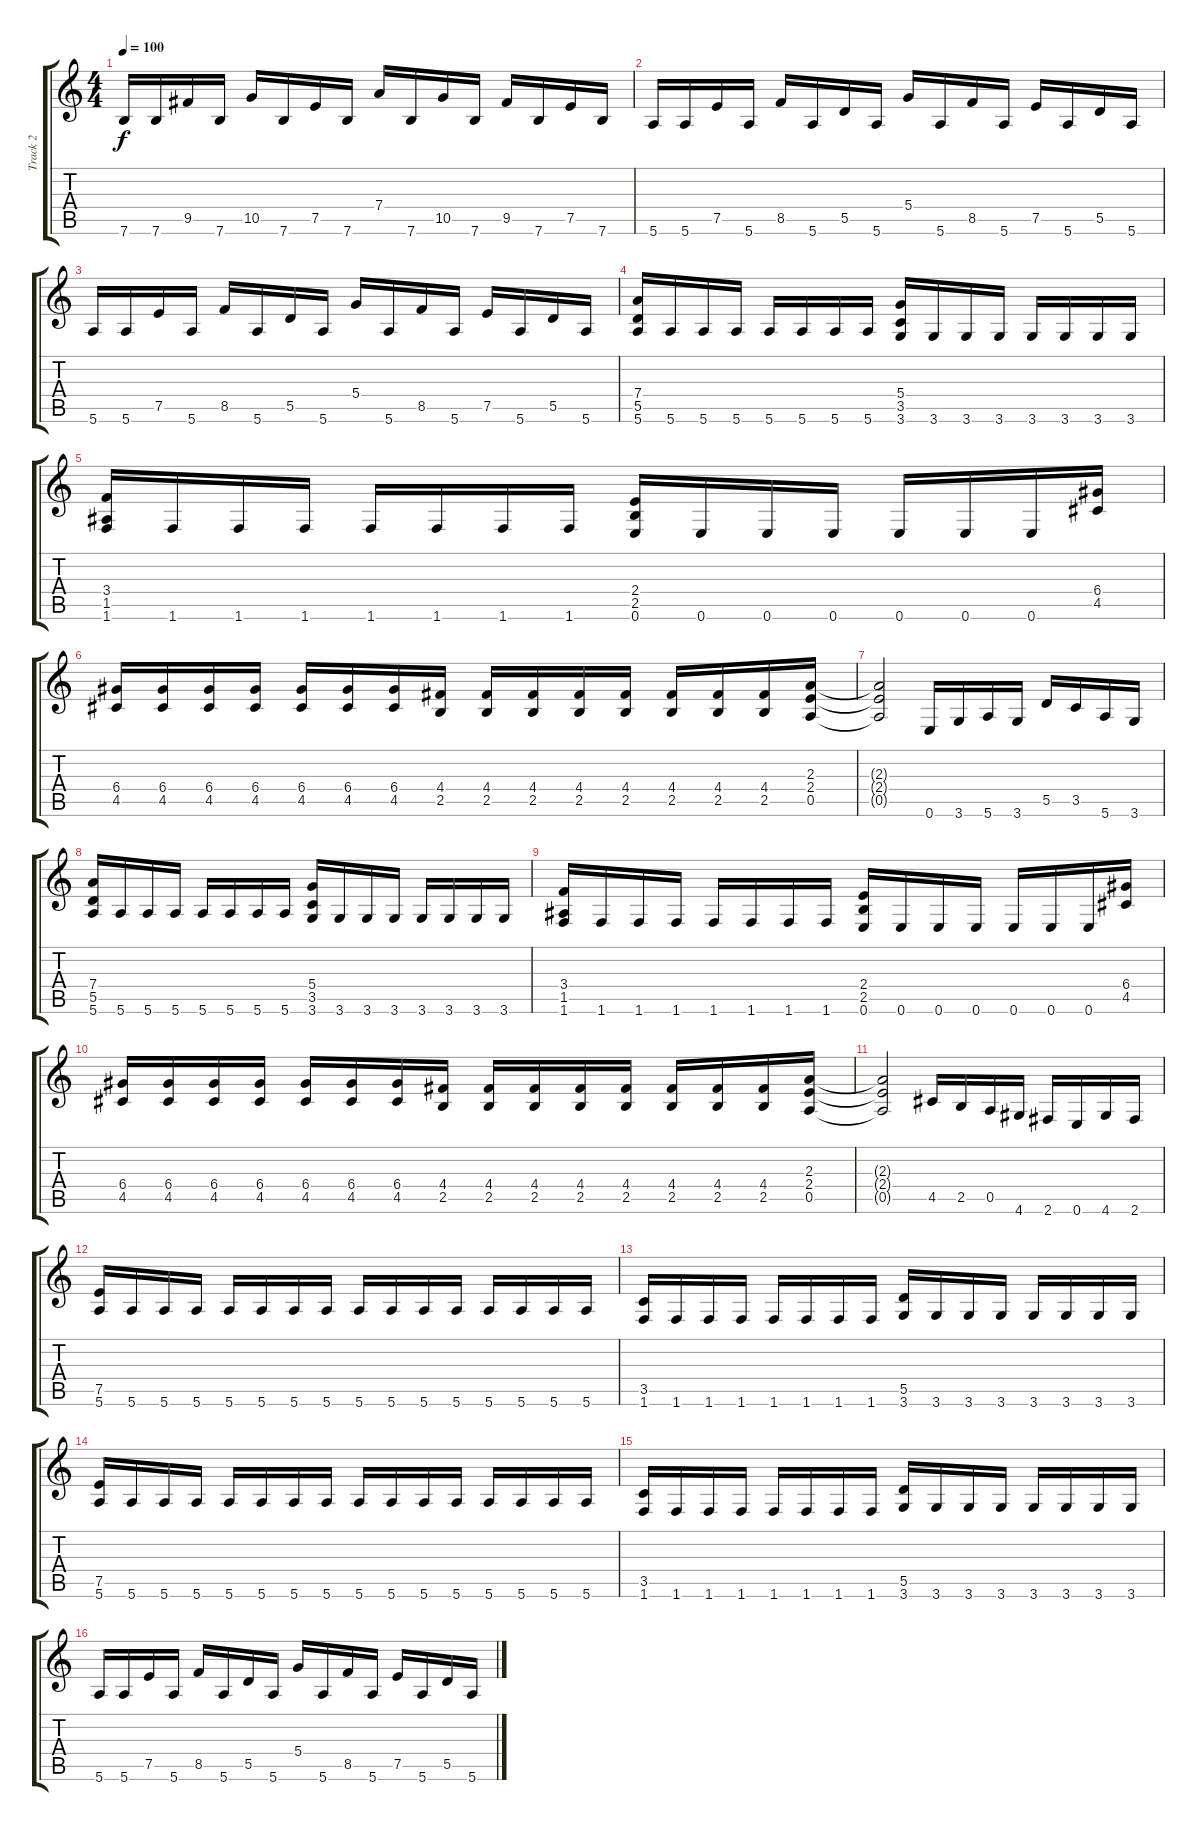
\track ("Track 2" "Track 2") {instrument overdrivenguitar}
\staff {score tabs}
\tuning (E4 B3 G3 D3 A2 E2) {hide}
\ts (4 4)
\tempo 100
\clef g2
\ks c
7.6.16{dy f} 7.6.16 9.5.16 7.6.16 10.5.16 7.6.16 7.5.16 7.6.16 7.4.16 7.6.16 10.5.16 7.6.16 9.5.16 7.6.16 7.5.16 7.6.16 |
5.6.16 5.6.16 7.5.16 5.6.16 8.5.16 5.6.16 5.5.16 5.6.16 5.4.16 5.6.16 8.5.16 5.6.16 7.5.16 5.6.16 5.5.16 5.6.16 |
5.6.16 5.6.16 7.5.16 5.6.16 8.5.16 5.6.16 5.5.16 5.6.16 5.4.16 5.6.16 8.5.16 5.6.16 7.5.16 5.6.16 5.5.16 5.6.16 |
(7.4 5.5 5.6).16 5.6.16 5.6.16 5.6.16 5.6.16 5.6.16 5.6.16 5.6.16 (5.4 3.5 3.6).16 3.6.16 3.6.16 3.6.16 3.6.16 3.6.16 3.6.16 3.6.16 |
(3.4 1.5 1.6).16 1.6.16 1.6.16 1.6.16 1.6.16 1.6.16 1.6.16 1.6.16 (2.4 2.5 0.6).16 0.6.16 0.6.16 0.6.16 0.6.16 0.6.16 0.6.16 (6.4 4.5).16 |
(6.4 4.5).16 (6.4 4.5).16 (6.4 4.5).16 (6.4 4.5).16 (6.4 4.5).16 (6.4 4.5).16 (6.4 4.5).16 (4.4 2.5).16 (4.4 2.5).16 (4.4 2.5).16 (4.4 2.5).16 (4.4 2.5).16 (4.4 2.5).16 (4.4 2.5).16 (4.4 2.5).16 (2.3 2.4 0.5).16 |
(2.3{t} 2.4{t} 0.5{t}).2 0.6.16 3.6.16 5.6.16 3.6.16 5.5.16 3.5.16 5.6.16 3.6.16 |
(7.4 5.5 5.6).16 5.6.16 5.6.16 5.6.16 5.6.16 5.6.16 5.6.16 5.6.16 (5.4 3.5 3.6).16 3.6.16 3.6.16 3.6.16 3.6.16 3.6.16 3.6.16 3.6.16 |
(3.4 1.5 1.6).16 1.6.16 1.6.16 1.6.16 1.6.16 1.6.16 1.6.16 1.6.16 (2.4 2.5 0.6).16 0.6.16 0.6.16 0.6.16 0.6.16 0.6.16 0.6.16 (6.4 4.5).16 |
(6.4 4.5).16 (6.4 4.5).16 (6.4 4.5).16 (6.4 4.5).16 (6.4 4.5).16 (6.4 4.5).16 (6.4 4.5).16 (4.4 2.5).16 (4.4 2.5).16 (4.4 2.5).16 (4.4 2.5).16 (4.4 2.5).16 (4.4 2.5).16 (4.4 2.5).16 (4.4 2.5).16 (2.3 2.4 0.5).16 |
(2.3{t} 2.4{t} 0.5{t}).2 4.5.16 2.5.16 0.5.16 4.6.16 2.6.16 0.6.16 4.6.16 2.6.16 |
(7.5 5.6).16 5.6.16 5.6.16 5.6.16 5.6.16 5.6.16 5.6.16 5.6.16 5.6.16 5.6.16 5.6.16 5.6.16 5.6.16 5.6.16 5.6.16 5.6.16 |
(3.5 1.6).16 1.6.16 1.6.16 1.6.16 1.6.16 1.6.16 1.6.16 1.6.16 (5.5 3.6).16 3.6.16 3.6.16 3.6.16 3.6.16 3.6.16 3.6.16 3.6.16 |
(7.5 5.6).16 5.6.16 5.6.16 5.6.16 5.6.16 5.6.16 5.6.16 5.6.16 5.6.16 5.6.16 5.6.16 5.6.16 5.6.16 5.6.16 5.6.16 5.6.16 |
(3.5 1.6).16 1.6.16 1.6.16 1.6.16 1.6.16 1.6.16 1.6.16 1.6.16 (5.5 3.6).16 3.6.16 3.6.16 3.6.16 3.6.16 3.6.16 3.6.16 3.6.16 |
5.6.16 5.6.16 7.5.16 5.6.16 8.5.16 5.6.16 5.5.16 5.6.16 5.4.16 5.6.16 8.5.16 5.6.16 7.5.16 5.6.16 5.5.16 5.6.16
